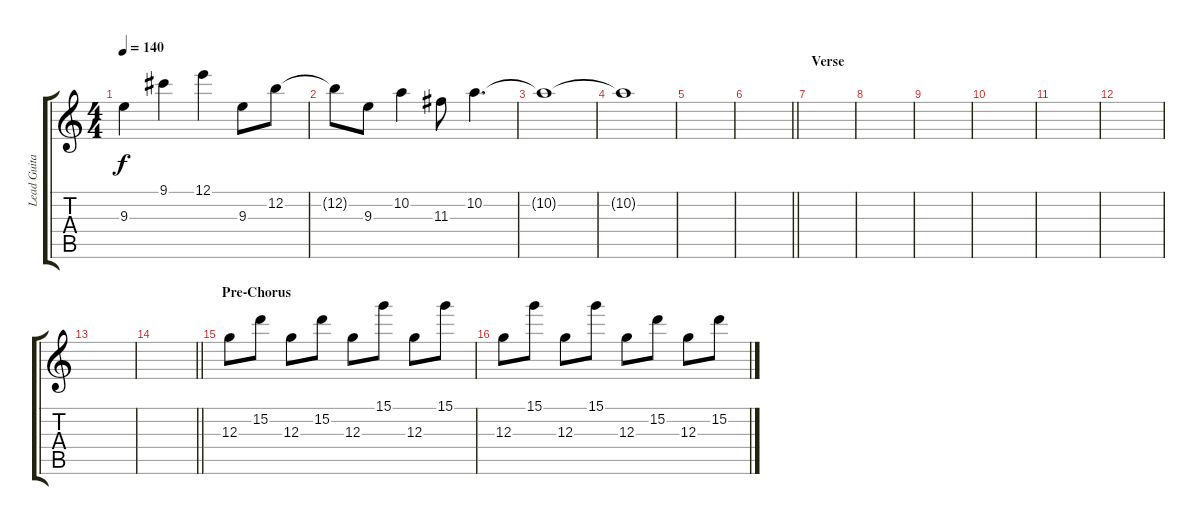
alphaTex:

\track ("Lead Guitar" "Lead Guita") {instrument overdrivenguitar}
\staff {score tabs}
\tuning (E4 B3 G3 D3 A2 E2) {hide}
\ts (4 4)
\tempo 140
\clef g2
\ks c
9.3.4{dy f} 9.1.4 12.1.4 9.3.8 12.2.8 |
12.2{t}.8 9.3.8 10.2.4 11.3.8 10.2.4{d} |
10.2{t}.1 |
10.2{t}.1 |
|
\barLineRight lightlight
|
\section ("" "Verse")
|
|
|
|
|
|
|
\barLineRight lightlight
|
\section ("" "Pre-Chorus")
12.3.8 15.2.8 12.3.8 15.2.8 12.3.8 15.1.8 12.3.8 15.1.8 |
12.3.8 15.1.8 12.3.8 15.1.8 12.3.8 15.2.8 12.3.8 15.2.8
